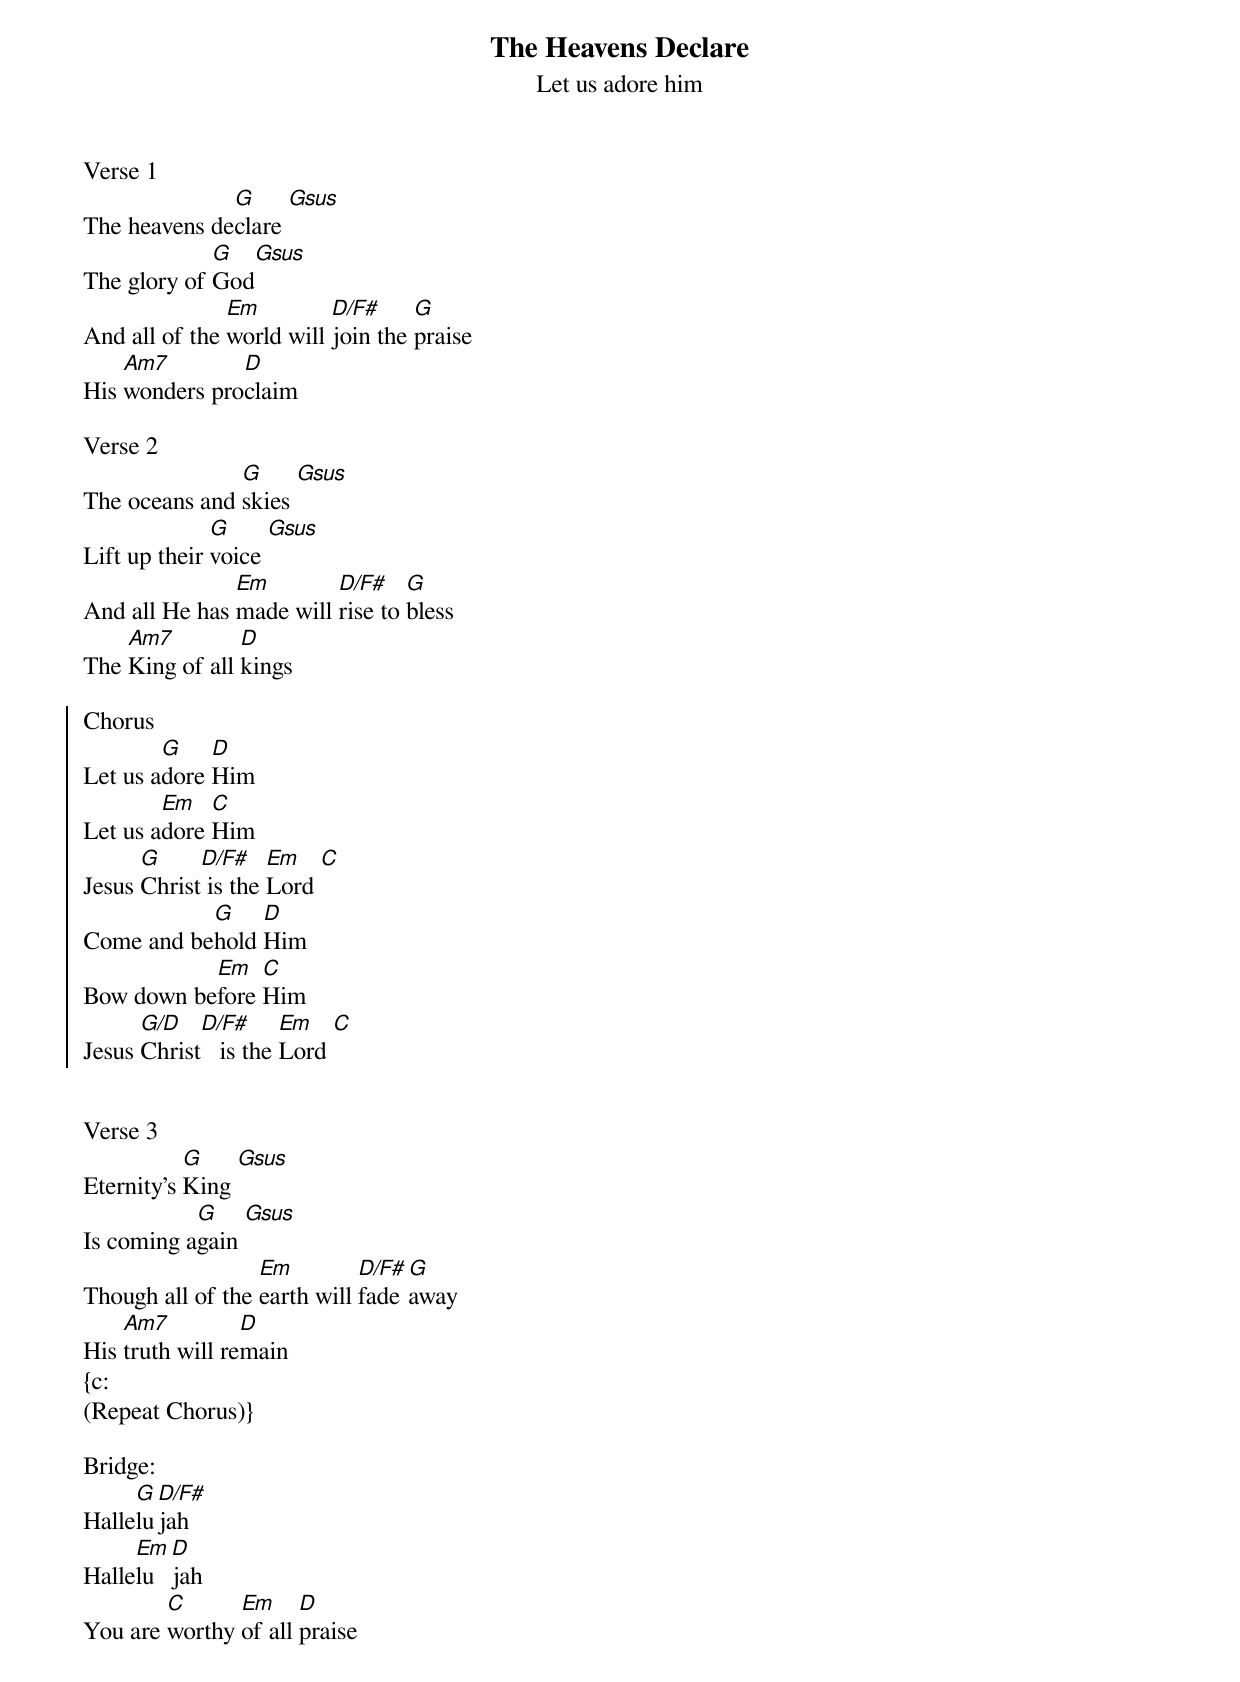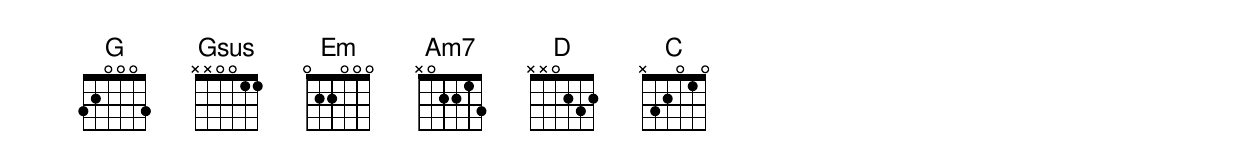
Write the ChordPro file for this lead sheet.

{t: The Heavens Declare}
{st: Let us adore him}
Verse 1
The heavens de[G]clare [Gsus]
The glory of [G]God[Gsus]
And all of the [Em]world will [D/F#]join the [G]praise
His [Am7]wonders pro[D]claim

Verse 2
The oceans and [G]skies [Gsus]
Lift up their [G]voice [Gsus]
And all He has [Em]made will [D/F#]rise to [G]bless
The [Am7]King of all [D]kings

{soc}
Chorus
Let us a[G]dore [D]Him
Let us a[Em]dore [C]Him
Jesus [G]Christ[D/F#] is the [Em]Lord [C]
Come and be[G]hold [D]Him
Bow down be[Em]fore [C]Him
Jesus [G/D]Christ[D/F#]   is the [Em]Lord [C]

{eoc}

Verse 3
Eternity's [G]King [Gsus]
Is coming a[G]gain [Gsus]
Though all of the [Em]earth will [D/F#]fade [G]away
His [Am7]truth will re[D]main
{c:
(Repeat Chorus)}

Bridge:
Halle[G]lu[D/F#]jah
Halle[Em]lu[D]jah
You are [C]worthy [Em]of all [D]praise
